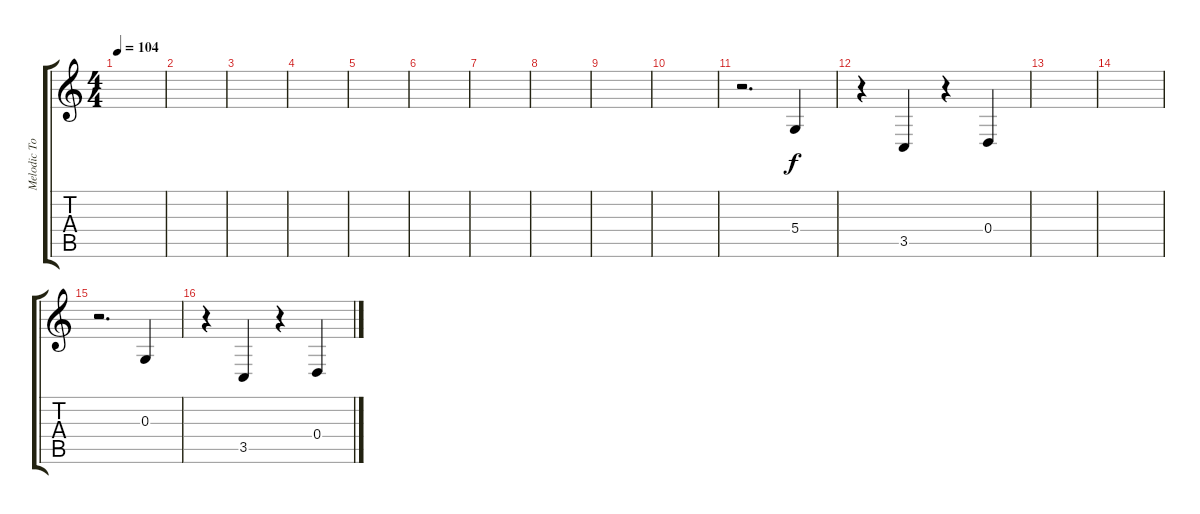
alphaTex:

\track ("Melodic Tom" "Melodic To") {instrument melodictom}
\staff {score tabs}
\tuning (E4 B3 G3 D3 A2 E2) {hide}
\ts (4 4)
\tempo 104
\clef g2
\ks c
|
|
|
|
|
|
|
|
|
|
r.2{d} 5.4.4 |
r.4 3.5.4 r.4 0.4.4 |
|
|
r.2{d} 0.3.4 |
r.4 3.5.4 r.4 0.4.4
